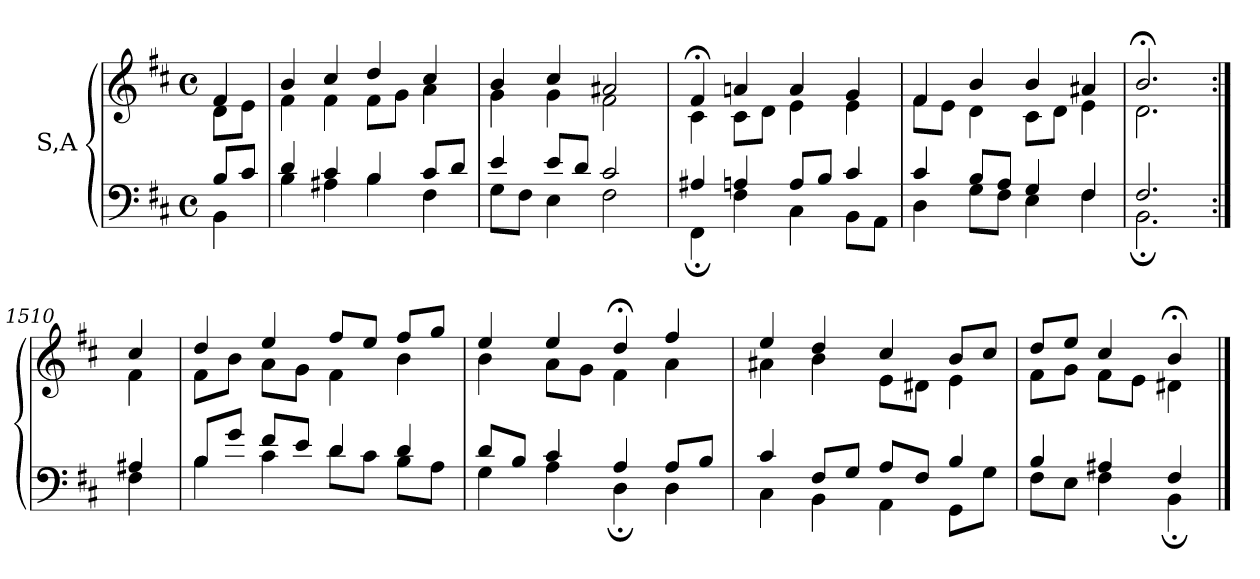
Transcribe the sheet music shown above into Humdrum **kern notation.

**kern	**kern
*part1	*part1
*staff2	*staff1
*I"S,A	*
!!LO:PB:g=z
*clefF4	*clefG2
*k[f#c#]	*k[f#c#]
*M4/4	*M4/4
*met(c)	*met(c)
=	=
*^	*^
8BL	4BB	4f#	8dL
8c#J	.	.	8eJ
=1	=1	=1	=1
4d	4B	4b	4f#
4c#	4A#X	4cc#	4f#
4B	4B	4dd	8f#L
.	.	.	8gJ
8c#L	4F#	4cc#	4a
8dJ	.	.	.
=2	=2	=2	=2
4e	8GL	4b	4g
.	8F#J	.	.
8eL	4E	4cc#	4g
8dJ	.	.	.
2c#	2F#	2a#X	2f#
=3	=3	=3	=3
4A#X	4FF#;	4f#;<	4c#
4An	4F#	4an	8c#L
.	.	.	8dJ
8AL	4C#	4a	4e
8BJ	.	.	.
4c#	8BBL	4g	4e
.	8AAJ	.	.
=4	=4	=4	=4
4c#	4D	4f#	8f#L
.	.	.	8eJ
8BL	8GL	4b	4d
8AJ	8F#J	.	.
4G	4E	4b	8c#L
.	.	.	8dJ
4F#	4F#	4a#X	4e
=1509	=1509	=1509	=1509
2.F#	2.BB;	2.b;<	2.d
!!LO:LB:g=z	!!
=1510:|!	=1510:|!	=1510:|!	=1510:|!
4A#X	4F#	4cc#	4f#
=7	=7	=7	=7
8BL	4B	4dd	8f#L
8gJ	.	.	8bJ
8f#L	4c#	4ee	8aL
8eJ	.	.	8gJ
4d	8dL	8ff#L	4f#
.	8c#J	8eeJ	.
4d	8BL	8ff#L	4b
.	8AJ	8ggJ	.
=8	=8	=8	=8
8dL	4G	4ee	4b
8BJ	.	.	.
4c#	4A	4ee	8aL
.	.	.	8gJ
4A	4D;	4dd;<	4f#
8AL	4D	4ff#	4a
8BJ	.	.	.
=9	=9	=9	=9
4c#	4C#	4ee	4a#X
8F#L	4BB	4dd	4b
8GJ	.	.	.
8AL	4AA	4cc#	8eL
8F#J	.	.	8d#XJ
4B	8GGL	8bL	4e
.	8GJ	8cc#J	.
=10	=10	=10	=10
4B	8F#L	8ddL	8f#L
.	8EJ	8eeJ	8gJ
4A#X	4F#	4cc#	8f#L
.	.	.	8eJ
4F#	4BB;	4b;<	4d#X
*v	*v	*	*
*	*v	*v
==	==
*-	*-
